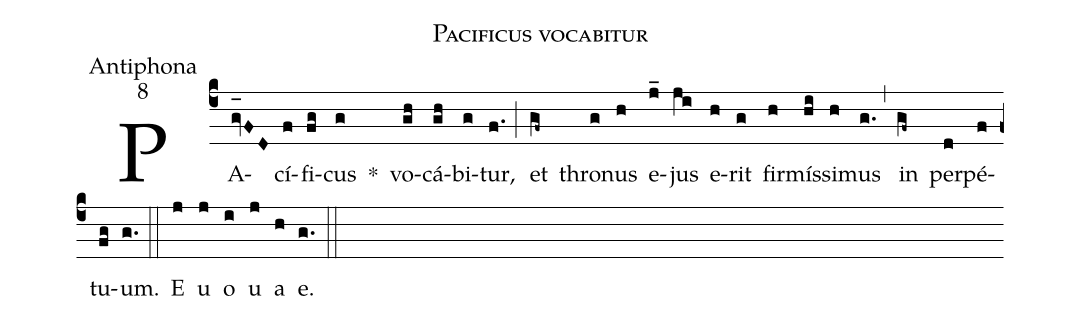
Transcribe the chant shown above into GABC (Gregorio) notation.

name:Pacificus vocabitur;
office-part:Antiphona;
mode:8;
%%
(c4) PA(gv_[oh:h]FD)cí(f)fi(fg)cus(g) *() vo(gh)cá(gh)bi(g)tur,(f.) (;) et(gf~) thro(g)nus(h) e(j_)jus(ji) e(h)rit(g) fir(h)mís(hi)si(h)mus(g.) (,) in(gf~) per(d)pé(f)tu(fg)um.(g.) (::) <eu>E(j) u(j) o(i) u(j) a(h) e.</eu>(g.) (::)
